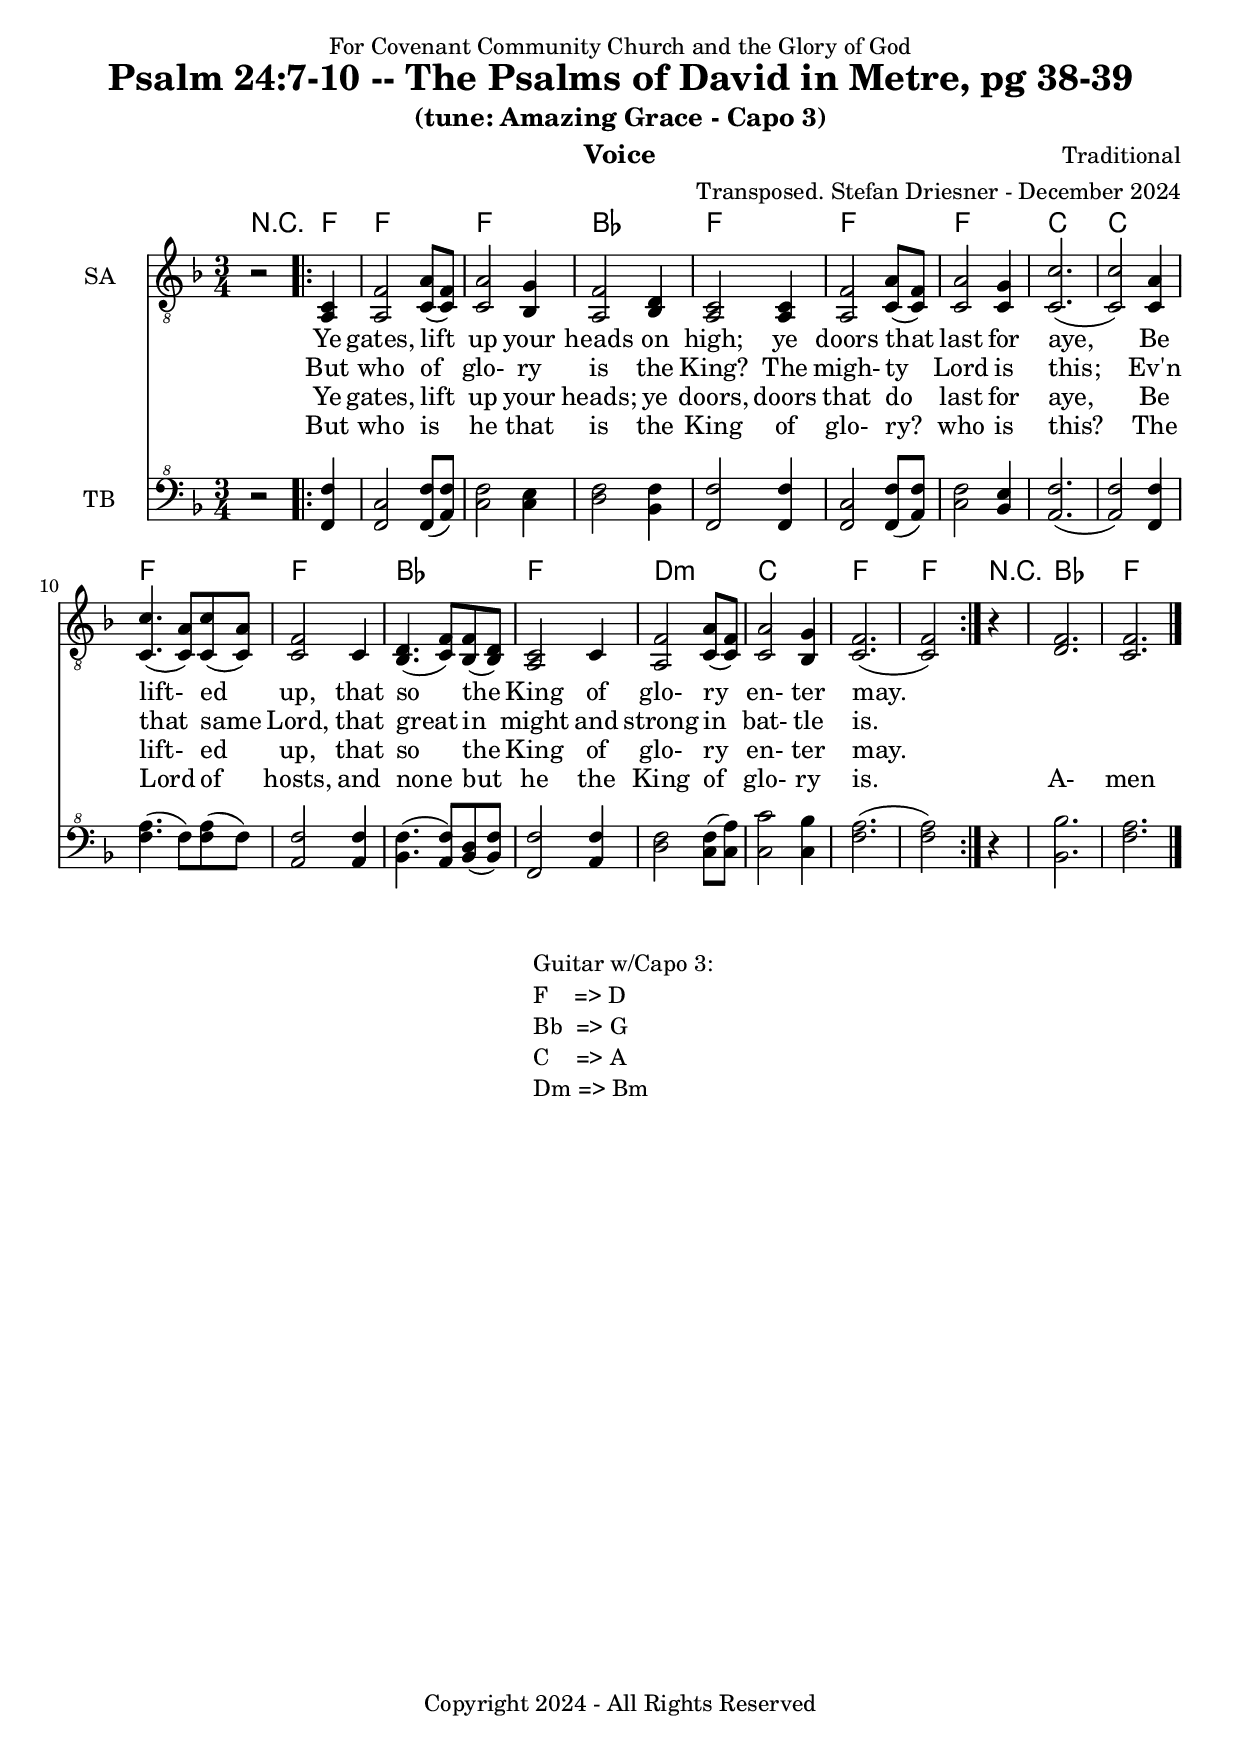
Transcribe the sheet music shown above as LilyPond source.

\version "2.24.1"
\language "english"

% force .mid extension for MIDI file output
#(ly:set-option 'midi-extension "mid")

\header {
  dedication = "For Covenant Community Church and the Glory of God"
  title = "Psalm 24:7-10 -- The Psalms of David in Metre, pg 38-39"
  subtitle = "(tune: Amazing Grace - Capo 3)"
  instrument = "Voice"
  composer = "Traditional"
  arranger = "Transposed. Stefan Driesner - December 2024"
  meter = ""
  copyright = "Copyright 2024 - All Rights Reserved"
}

global = {
  \key f \major
  \numericTimeSignature
  \time 3/4
}

versesVoiceOne = \lyricmode {
  % Verse 7
  Ye gates, lift up your heads on high;
  ye doors that last for aye,
  Be lift-  ed up, that so the King
  of glo-  ry en-  ter may.
}

versesVoiceTwo = \lyricmode {
  % Verse 8
  But who of glo- ry is the King?
  The migh- ty Lord is this;
  Ev'n that same Lord, that great in might
  and strong in bat- tle is.
}

versesVoiceThree = \lyricmode {
  % Verse 9
  Ye gates, lift up your heads; ye doors,
  doors that do last for aye,
  Be lift- ed up, that so the King
  of glo- ry en- ter may.
}

versesVoiceFour = \lyricmode {
  % Verse 10
  But who is he that is the King
  of glo- ry? who is this?
  The Lord of hosts, and none but he
  the King of glo- ry is.
  A- men
}

SAVoice = \relative c {
  \global
  \dynamicUp
  % Music follows here.
  {
    r2
    \repeat volta 2
    {
      <a  c  >4 |
      % Verse 1
      <a   f' >2 <c  a' >8( <c  f>8)  | < c  a'>2 <bf g' >4  | <a f' >2 <bf d>4 | <a  c>2 <a  c>4 |
      <a   f' >2 <c  a' >8( <c  f>8)  | < c  a'>2 <c g' >4   | <c  c'>2.( | <c  c'>2 ) <c a' >4 |
      <c c'>4.(<c a'>8) <c c'>8(<c a'>8) | <c f >2 <c>4  | <bf d>4.(<c  f>8) <bf f'>8(<bf d>8) |
      <a c>2 <c>4 | <a   f' >2 <c  a' >8( <c  f>8)  | < c  a'>2 <bf g' >4  | <c f>2.( <c f>2 )
    }
  }
  r4 <d  f  >2. <c  f  >2.
  \bar "|."
}

TBVoice = \relative {
  \global
  \dynamicUp
  % Music follows here.
  {
    r2
    \repeat volta 2
    {
      <f  f'  >4 |
      % Verse 1
      <f c'>2 <f  f' >8( <a  f'>8)  | < c  f>2 < c e >4  | <d f >2 <bf f'>4 | <f  f'>2 <f  f'>4 |
      <f   c' >2 <f  f' >8( <a  f'>8)  | < c  f>2 <bf e >4   | <a  f'>2.( | <a  f'>2 ) <f f' >4 |
      <f' a>4.(<f>8) <f a>8(<f>8) | \relative c' <a f' >2 \relative c' <a f'>4  | \relative c' <bf f'>4.( \relative c' <a  f'>8) \relative c' <bf d>8(\relative c' <bf f'>8) |
      \relative c <f f'>2 \relative c' <a f'>4 | \relative c' <d f >2 \relative c' <c  f >8( \relative c' <c  a'>8)  | \relative c' < c  c'>2 \relative c' <c bf' >4  | \relative c' <f a>2.( \relative c' <f a>2 )
    }
  }
  r4 <bf,  bf'  >2. <f'  a  >2.
  \bar "|."
}

%Chords = \new ChordNames {
%  \chordmode {
%    r2 <d>4 <d>2. <d>2. <g>2. <d>2.
%    <d>2. <d>2. <a>2. <a>2.
%    <d>2. <d>2. <g>2. <d>2.
%    b2.:m <a>2. <d>2. <d>2
%    r4 <g>2. <d>2.
%  }
%}

Chords = \new ChordNames {
  \chordmode {
    r2 <f>4 <f>2. <f>2. <bf>2. <f>2.
    <f>2. <f>2. <c>2. <c>2.
    <f>2. <f>2. <bf>2. <f>2.
    d2.:m <c>2. <f>2. <f>2
    r4 <bf>2. <f>2.
  }
}

SAVoicePart = \new Staff \with {
  instrumentName = "SA"
  midiInstrument = "Voice Oohs"
} { \clef "treble_8" \SAVoice }
\addlyrics { \versesVoiceOne }
\addlyrics { \versesVoiceTwo }
\addlyrics { \versesVoiceThree }
\addlyrics { \versesVoiceFour }

TBVoicePart = \new Staff \with {
  instrumentName = "TB"
  midiInstrument = "Voice Oohs"
} { \clef "bass^8" \TBVoice }

\score {
  <<
    \Chords
    \SAVoicePart
    \TBVoicePart
  >>
  \layout { }
  \midi {
    \context {
      \Score
      tempoWholesPerMinute = #(ly:make-moment 100 4)
    }
  }
}

\markup {
  \fill-line {
    {
      \column {
        \left-align {
	" Guitar w/Capo 3:"
	" F    => D"
	" Bb  => G"
	" C    => A"
	" Dm => Bm"
        }
      }
    }
  }
}
